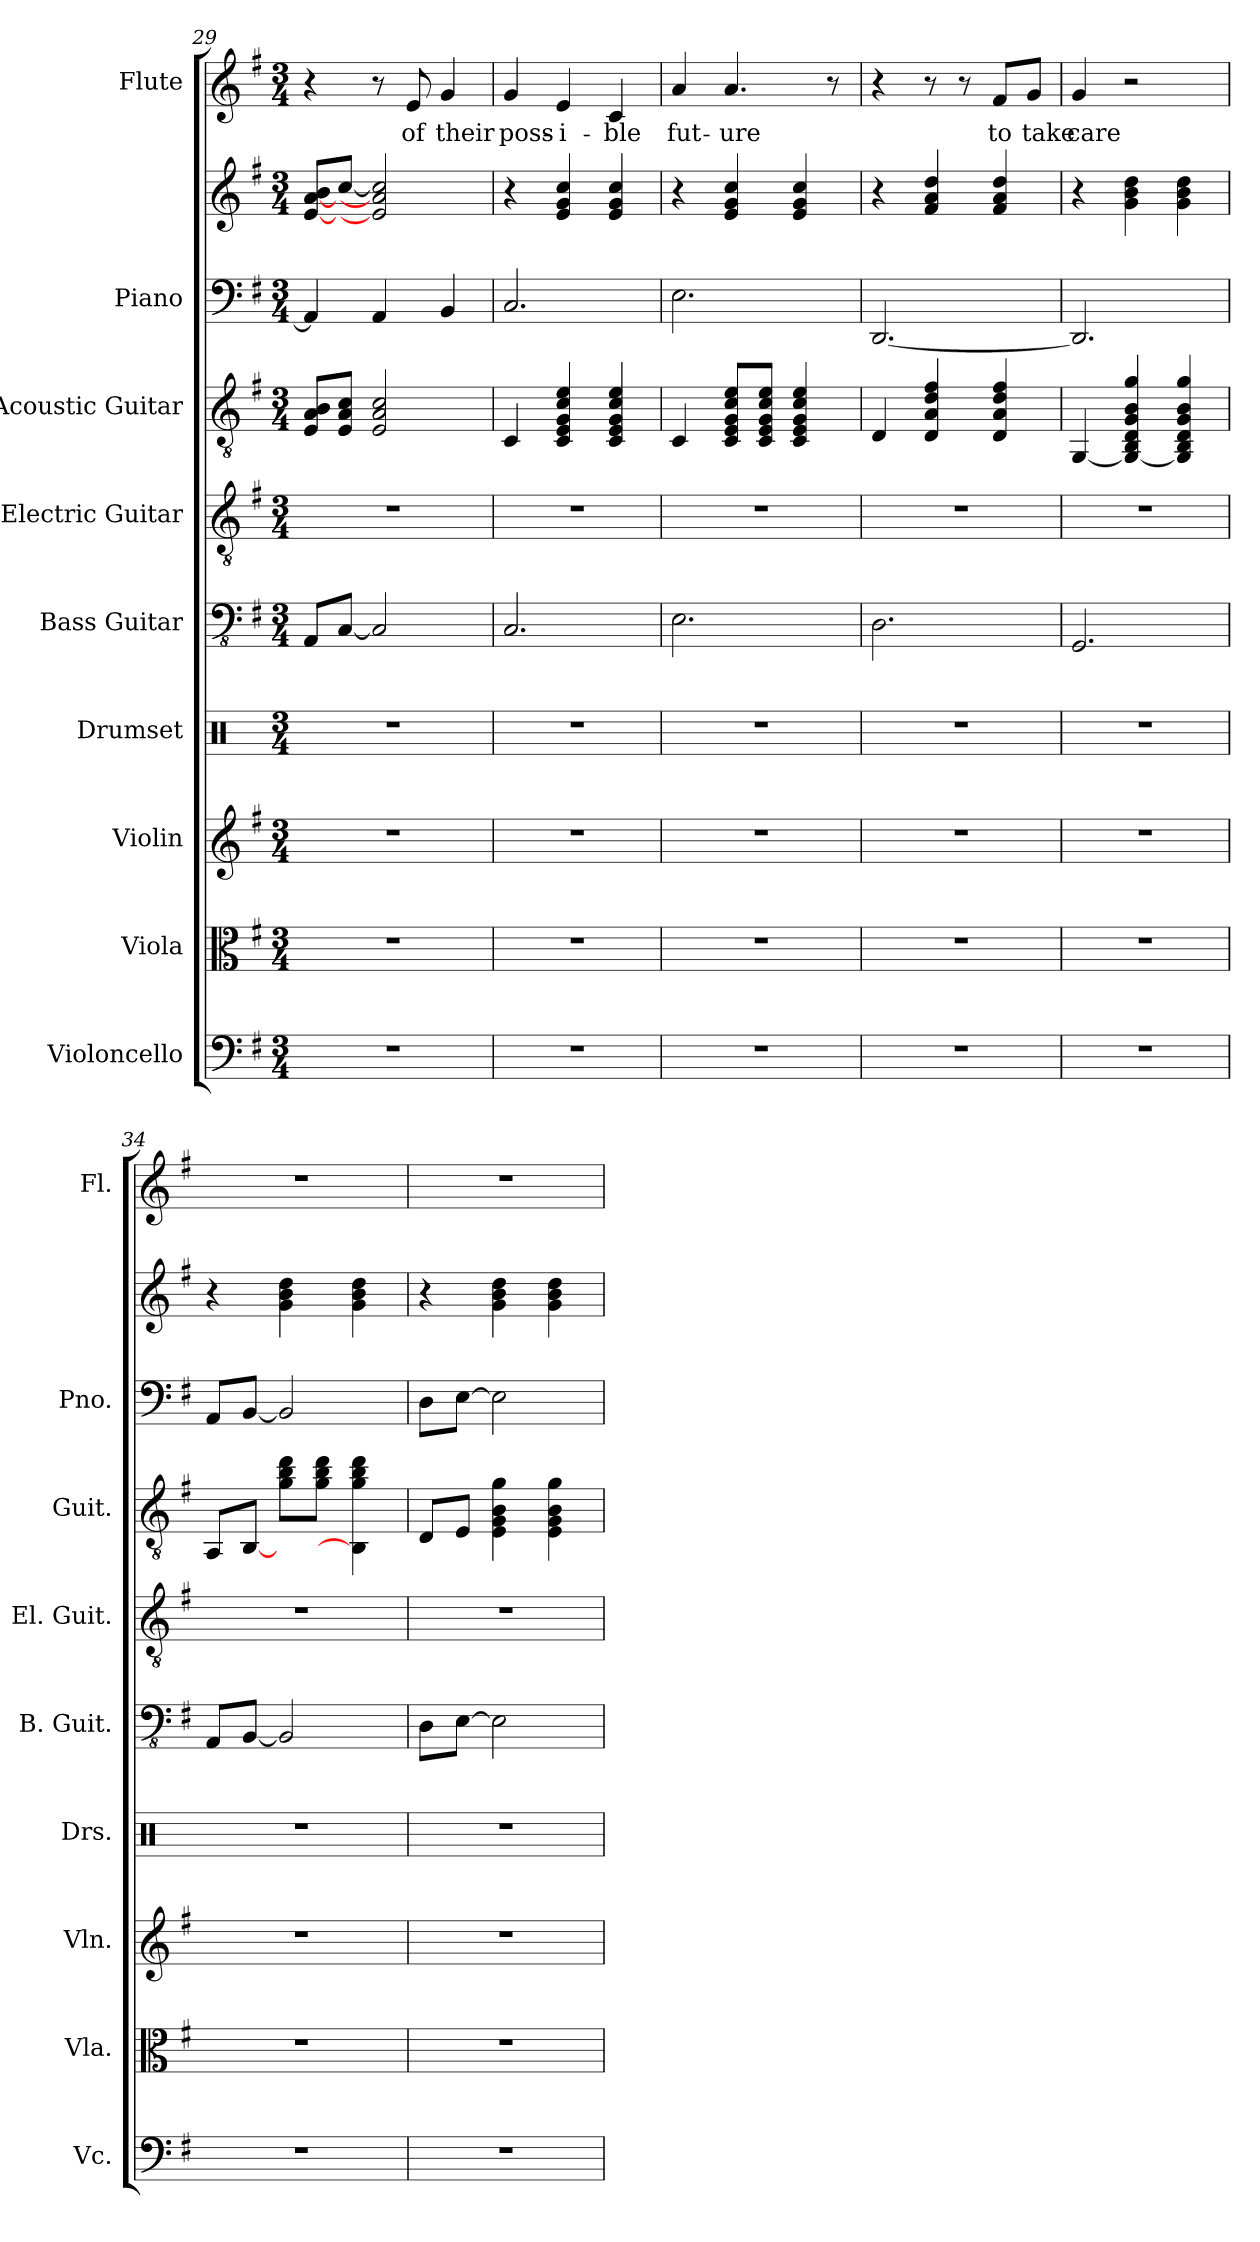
**kern	**kern	**kern	**kern	**kern	**kern	**kern	**kern	**kern	**kern	**text
*part9	*part8	*part7	*part6	*part5	*part4	*part3	*part2	*part2	*part1	*part1
*staff10	*staff9	*staff8	*staff7	*staff6	*staff5	*staff4	*staff3	*staff2	*staff1	*staff1
*I"Violoncello	*I"Viola	*I"Violin	*I"Drumset	*I"Bass Guitar	*I"Electric Guitar	*I"Acoustic Guitar	*I"Piano	*	*I"Flute	*
*I'Vc.	*I'Vla.	*I'Vln.	*I'Drs.	*I'B. Guit.	*I'El. Guit.	*I'Guit.	*I'Pno.	*	*I'Fl.	*
*clefF4	*clefC3	*clefG2	*clefX	*clefFv4	*clefGv2	*clefGv2	*clefF4	*clefG2	*clefG2	*
*k[f#]	*k[f#]	*k[f#]	*k[]	*k[f#]	*k[f#]	*k[f#]	*k[f#]	*k[f#]	*k[f#]	*
*M3/4	*M3/4	*M3/4	*M3/4	*M3/4	*M3/4	*M3/4	*M3/4	*M3/4	*M3/4	*
=29	=29	=29	=29	=29	=29	=29	=29	=29	=29	=29
2.r	2.r	2.r	2.r	8AAA/L	2.r	8E/ 8A/ 8B/L	4AA/]	[8e/ [8a/ 8b/L	4r	.
.	.	.	.	[8CC/J	.	8E/ 8A/ 8c/J	.	[8cc/J	.	.
.	.	.	.	2CC/]	.	2E/ 2A/ 2c/	4AA/	2e/] 2a/] 2cc/]	8r	.
.	.	.	.	.	.	.	.	.	8e/	of
.	.	.	.	.	.	.	4BB/	.	4g/	their
!!LO:PB:g=z
=30	=30	=30	=30	=30	=30	=30	=30	=30	=30	=30
2.r	2.r	2.r	2.r	2.CC/	2.r	4C/	2.C/	4r	4g/	poss-
.	.	.	.	.	.	4C/ 4E/ 4G/ 4c/ 4e/	.	4e/ 4g/ 4cc/	4e/	-i-
.	.	.	.	.	.	4C/ 4E/ 4G/ 4c/ 4e/	.	4e/ 4g/ 4cc/	4c/	-ble
=31	=31	=31	=31	=31	=31	=31	=31	=31	=31	=31
2.r	2.r	2.r	2.r	2.EE\	2.r	4C/	2.E\	4r	4a/	fut-
.	.	.	.	.	.	8C/ 8E/ 8G/ 8c/ 8e/L	.	4e/ 4g/ 4cc/	4.a/	-ure
.	.	.	.	.	.	8C/ 8E/ 8G/ 8c/ 8e/J	.	.	.	.
.	.	.	.	.	.	4C/ 4E/ 4G/ 4c/ 4e/	.	4e/ 4g/ 4cc/	.	.
.	.	.	.	.	.	.	.	.	8r	.
=32	=32	=32	=32	=32	=32	=32	=32	=32	=32	=32
2.r	2.r	2.r	2.r	2.DD\	2.r	4D/	[2.DD/	4r	4r	.
.	.	.	.	.	.	4D/ 4A/ 4d/ 4f#/	.	4f#/ 4a/ 4dd/	8r	.
.	.	.	.	.	.	.	.	.	8r	.
.	.	.	.	.	.	4D/ 4A/ 4d/ 4f#/	.	4f#/ 4a/ 4dd/	8f#/L	to
.	.	.	.	.	.	.	.	.	8g/J	take
=33	=33	=33	=33	=33	=33	=33	=33	=33	=33	=33
2.r	2.r	2.r	2.r	2.GGG/	2.r	[4GG/	2.DD/]	4r	4g/	care
.	.	.	.	.	.	4GG/_ 4BB/ 4D/ 4G/ 4B/ 4g/	.	4g\ 4b\ 4dd\	2r	.
.	.	.	.	.	.	4GG/] 4BB/ 4D/ 4G/ 4B/ 4g/	.	4g\ 4b\ 4dd\	.	.
=34	=34	=34	=34	=34	=34	=34	=34	=34	=34	=34
2.r	2.r	2.r	2.r	8AAA/L	2.r	8AA/L	8AA/L	4r	2.r	.
.	.	.	.	[8BBB/J	.	[8BB/J	[8BB/J	.	.	.
.	.	.	.	2BBB/]	.	8g\ 8b\ 8dd\L	2BB/]	4g\ 4b\ 4dd\	.	.
.	.	.	.	.	.	8g\ 8b\ 8dd\J	.	.	.	.
.	.	.	.	.	.	4BB\] 4g\ 4b\ 4dd\	.	4g\ 4b\ 4dd\	.	.
=35	=35	=35	=35	=35	=35	=35	=35	=35	=35	=35
2.r	2.r	2.r	2.r	8DD\L	2.r	8D/L	8D\L	4r	2.r	.
.	.	.	.	[8EE\J	.	8E/J	[8E\J	.	.	.
.	.	.	.	2EE\]	.	4E\ 4G\ 4B\ 4g\	2E\]	4g\ 4b\ 4dd\	.	.
.	.	.	.	.	.	4E\ 4G\ 4B\ 4g\	.	4g\ 4b\ 4dd\	.	.
=	=	=	=	=	=	=	=	=	=	=
*-	*-	*-	*-	*-	*-	*-	*-	*-	*-	*-
